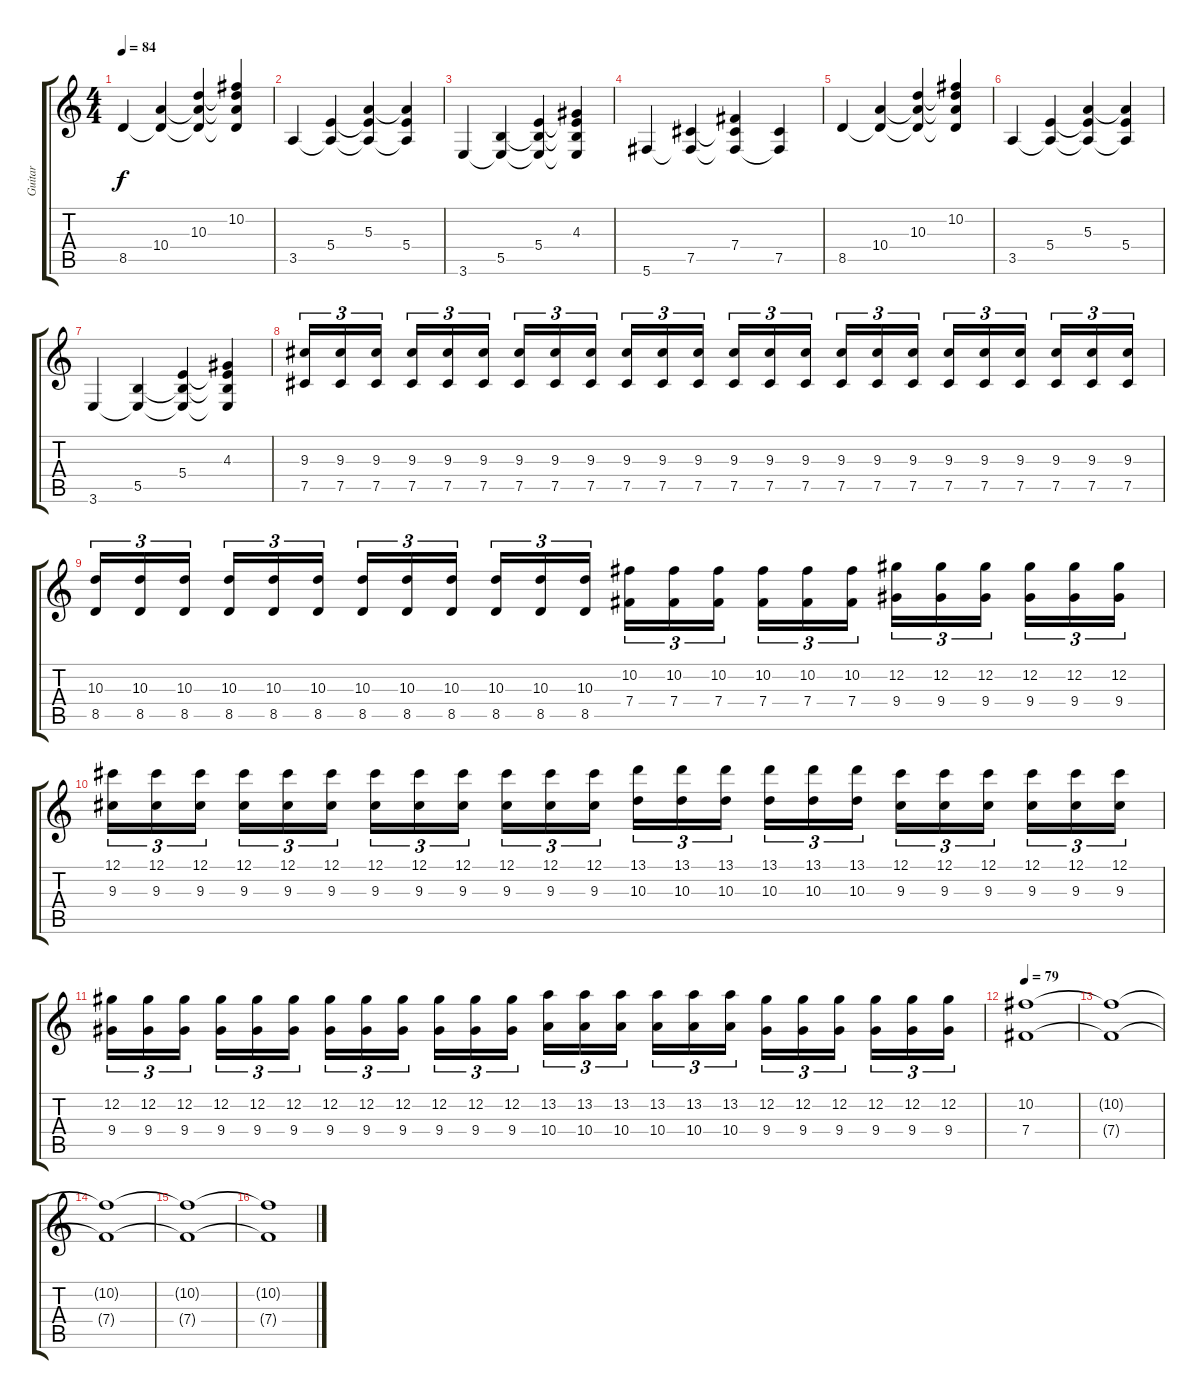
\track ("Guitar" "Guitar") {instrument distortionguitar}
\staff {score tabs}
\tuning (Db4 Ab3 E3 B2 Gb2 Db2) {hide}
\ts (4 4)
\tempo 84
\clef g2
\ks c
8.5.4{dy f} (10.4 8.5{t}).4 (10.3 10.4{t} 8.5{t}).4 (10.2 10.3{t} 10.4{t} 8.5{t}).4 |
3.5.4 (5.4 3.5{t}).4 (5.3 5.4{t} 3.5{t}).4 (5.3{t} 5.4 3.5{t}).4 |
3.6.4 (5.5 3.6{t}).4 (5.4 5.5{t} 3.6{t}).4 (4.3 5.4{t} 5.5{t} 3.6{t}).4 |
5.6.4 (7.5 5.6{t}).4 (7.4 7.5{t} 5.6{t}).4 (7.5 5.6{t}).4 |
8.5.4 (10.4 8.5{t}).4 (10.3 10.4{t} 8.5{t}).4 (10.2 10.3{t} 10.4{t} 8.5{t}).4 |
3.5.4 (5.4 3.5{t}).4 (5.3 5.4{t} 3.5{t}).4 (5.3{t} 5.4 3.5{t}).4 |
3.6.4 (5.5 3.6{t}).4 (5.4 5.5{t} 3.6{t}).4 (4.3 5.4{t} 5.5{t} 3.6{t}).4 |
(9.3 7.5).16{tu (3 2)} (9.3 7.5).16{tu (3 2)} (9.3 7.5).16{tu (3 2) beam splitsecondary} (9.3 7.5).16{tu (3 2)} (9.3 7.5).16{tu (3 2)} (9.3 7.5).16{tu (3 2)} (9.3 7.5).16{tu (3 2)} (9.3 7.5).16{tu (3 2)} (9.3 7.5).16{tu (3 2) beam splitsecondary} (9.3 7.5).16{tu (3 2)} (9.3 7.5).16{tu (3 2)} (9.3 7.5).16{tu (3 2)} (9.3 7.5).16{tu (3 2)} (9.3 7.5).16{tu (3 2)} (9.3 7.5).16{tu (3 2) beam splitsecondary} (9.3 7.5).16{tu (3 2)} (9.3 7.5).16{tu (3 2)} (9.3 7.5).16{tu (3 2)} (9.3 7.5).16{tu (3 2)} (9.3 7.5).16{tu (3 2)} (9.3 7.5).16{tu (3 2) beam splitsecondary} (9.3 7.5).16{tu (3 2)} (9.3 7.5).16{tu (3 2)} (9.3 7.5).16{tu (3 2)} |
(10.3 8.5).16{tu (3 2)} (10.3 8.5).16{tu (3 2)} (10.3 8.5).16{tu (3 2) beam splitsecondary} (10.3 8.5).16{tu (3 2)} (10.3 8.5).16{tu (3 2)} (10.3 8.5).16{tu (3 2)} (10.3 8.5).16{tu (3 2)} (10.3 8.5).16{tu (3 2)} (10.3 8.5).16{tu (3 2) beam splitsecondary} (10.3 8.5).16{tu (3 2)} (10.3 8.5).16{tu (3 2)} (10.3 8.5).16{tu (3 2)} (10.2 7.4).16{tu (3 2)} (10.2 7.4).16{tu (3 2)} (10.2 7.4).16{tu (3 2) beam splitsecondary} (10.2 7.4).16{tu (3 2)} (10.2 7.4).16{tu (3 2)} (10.2 7.4).16{tu (3 2)} (12.2 9.4).16{tu (3 2)} (12.2 9.4).16{tu (3 2)} (12.2 9.4).16{tu (3 2) beam splitsecondary} (12.2 9.4).16{tu (3 2)} (12.2 9.4).16{tu (3 2)} (12.2 9.4).16{tu (3 2)} |
(12.1 9.3).16{tu (3 2)} (12.1 9.3).16{tu (3 2)} (12.1 9.3).16{tu (3 2) beam splitsecondary} (12.1 9.3).16{tu (3 2)} (12.1 9.3).16{tu (3 2)} (12.1 9.3).16{tu (3 2)} (12.1 9.3).16{tu (3 2)} (12.1 9.3).16{tu (3 2)} (12.1 9.3).16{tu (3 2) beam splitsecondary} (12.1 9.3).16{tu (3 2)} (12.1 9.3).16{tu (3 2)} (12.1 9.3).16{tu (3 2)} (13.1 10.3).16{tu (3 2)} (13.1 10.3).16{tu (3 2)} (13.1 10.3).16{tu (3 2) beam splitsecondary} (13.1 10.3).16{tu (3 2)} (13.1 10.3).16{tu (3 2)} (13.1 10.3).16{tu (3 2)} (12.1 9.3).16{tu (3 2)} (12.1 9.3).16{tu (3 2)} (12.1 9.3).16{tu (3 2) beam splitsecondary} (12.1 9.3).16{tu (3 2)} (12.1 9.3).16{tu (3 2)} (12.1 9.3).16{tu (3 2)} |
(12.2 9.4).16{tu (3 2)} (12.2 9.4).16{tu (3 2)} (12.2 9.4).16{tu (3 2) beam splitsecondary} (12.2 9.4).16{tu (3 2)} (12.2 9.4).16{tu (3 2)} (12.2 9.4).16{tu (3 2)} (12.2 9.4).16{tu (3 2)} (12.2 9.4).16{tu (3 2)} (12.2 9.4).16{tu (3 2) beam splitsecondary} (12.2 9.4).16{tu (3 2)} (12.2 9.4).16{tu (3 2)} (12.2 9.4).16{tu (3 2)} (13.2 10.4).16{tu (3 2)} (13.2 10.4).16{tu (3 2)} (13.2 10.4).16{tu (3 2) beam splitsecondary} (13.2 10.4).16{tu (3 2)} (13.2 10.4).16{tu (3 2)} (13.2 10.4).16{tu (3 2)} (12.2 9.4).16{tu (3 2)} (12.2 9.4).16{tu (3 2)} (12.2 9.4).16{tu (3 2) beam splitsecondary} (12.2 9.4).16{tu (3 2)} (12.2 9.4).16{tu (3 2)} (12.2 9.4).16{tu (3 2)} |
\tempo 79
(10.2 7.4).1 |
(10.2{t} 7.4{t}).1 |
(10.2{t} 7.4{t}).1 |
(10.2{t} 7.4{t}).1 |
(10.2{t} 7.4{t}).1
